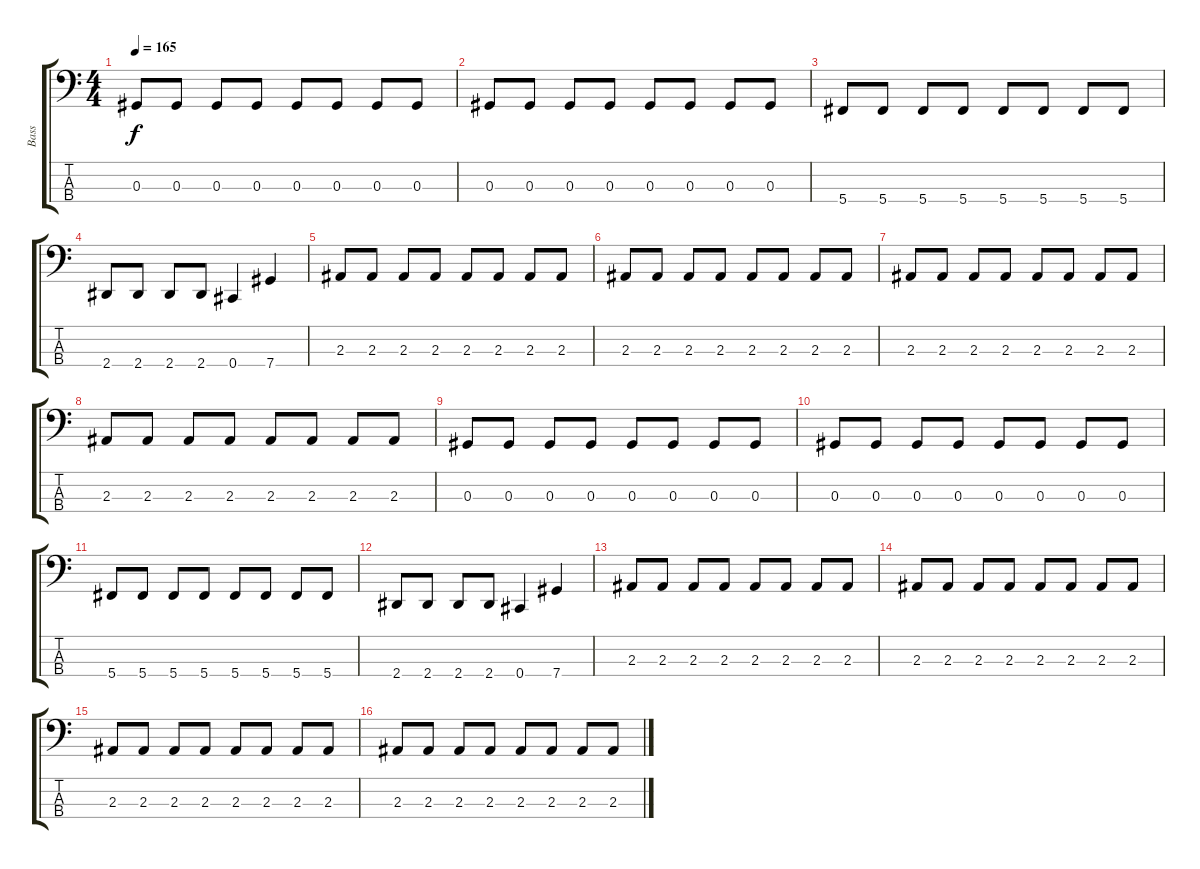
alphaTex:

\track ("Bass" "Bass") {instrument electricbassfinger}
\staff {score tabs}
\tuning (Gb2 Db2 Ab1 Db1) {hide}
\ts (4 4)
\tempo 165
\clef f4
\ks c
0.3.8{dy f} 0.3.8 0.3.8 0.3.8 0.3.8 0.3.8 0.3.8 0.3.8 |
0.3.8 0.3.8 0.3.8 0.3.8 0.3.8 0.3.8 0.3.8 0.3.8 |
5.4.8 5.4.8 5.4.8 5.4.8 5.4.8 5.4.8 5.4.8 5.4.8 |
2.4.8 2.4.8 2.4.8 2.4.8 0.4.4 7.4.4 |
2.3.8 2.3.8 2.3.8 2.3.8 2.3.8 2.3.8 2.3.8 2.3.8 |
2.3.8 2.3.8 2.3.8 2.3.8 2.3.8 2.3.8 2.3.8 2.3.8 |
2.3.8 2.3.8 2.3.8 2.3.8 2.3.8 2.3.8 2.3.8 2.3.8 |
2.3.8 2.3.8 2.3.8 2.3.8 2.3.8 2.3.8 2.3.8 2.3.8 |
0.3.8 0.3.8 0.3.8 0.3.8 0.3.8 0.3.8 0.3.8 0.3.8 |
0.3.8 0.3.8 0.3.8 0.3.8 0.3.8 0.3.8 0.3.8 0.3.8 |
5.4.8 5.4.8 5.4.8 5.4.8 5.4.8 5.4.8 5.4.8 5.4.8 |
2.4.8 2.4.8 2.4.8 2.4.8 0.4.4 7.4.4 |
2.3.8 2.3.8 2.3.8 2.3.8 2.3.8 2.3.8 2.3.8 2.3.8 |
2.3.8 2.3.8 2.3.8 2.3.8 2.3.8 2.3.8 2.3.8 2.3.8 |
2.3.8 2.3.8 2.3.8 2.3.8 2.3.8 2.3.8 2.3.8 2.3.8 |
2.3.8 2.3.8 2.3.8 2.3.8 2.3.8 2.3.8 2.3.8 2.3.8
